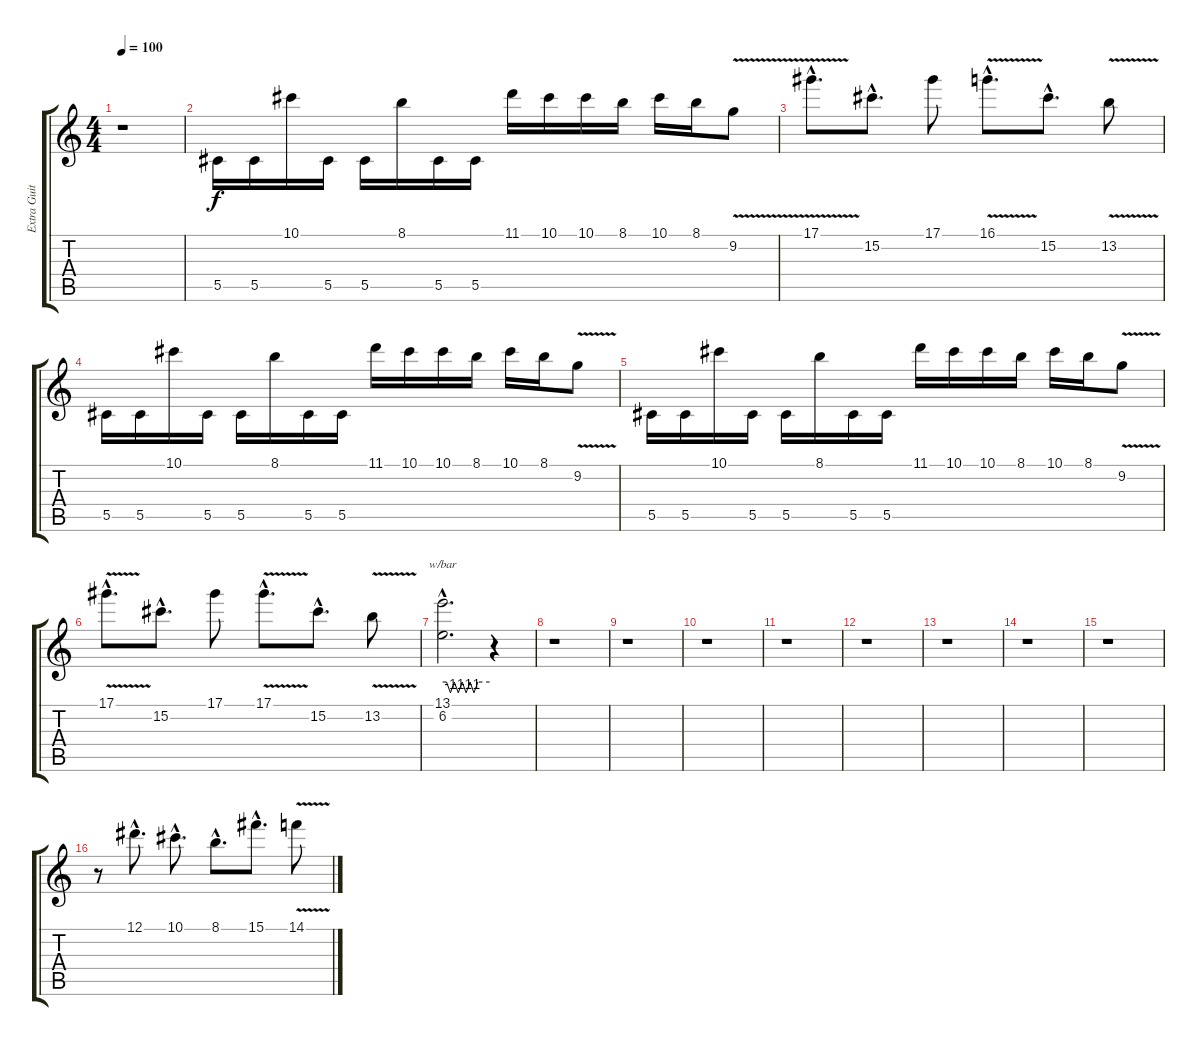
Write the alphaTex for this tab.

\track ("Extra Guitars" "Extra Guit") {instrument distortionguitar}
\staff {score tabs}
\tuning (Eb4 Bb3 Gb3 Db3 Ab2 Eb2) {hide}
\ts (4 4)
\tempo 100
\clef g2
\ks c
r.1{dy f instrument distortionguitar} |
5.5.16 5.5.16 10.1.16 5.5.16 5.5.16 8.1.16 5.5.16 5.5.16 11.1.16 10.1.16 10.1.16 8.1.16 10.1.16 8.1.16 9.2{v}.8 |
17.1{v hac}.8{d} 15.2{hac}.8{d} 17.1.8 16.1{v hac}.8{d} 15.2{hac}.8{d} 13.2{v}.8 |
5.5.16 5.5.16 10.1.16 5.5.16 5.5.16 8.1.16 5.5.16 5.5.16 11.1.16 10.1.16 10.1.16 8.1.16 10.1.16 8.1.16 9.2{v}.8 |
5.5.16 5.5.16 10.1.16 5.5.16 5.5.16 8.1.16 5.5.16 5.5.16 11.1.16 10.1.16 10.1.16 8.1.16 10.1.16 8.1.16 9.2{v}.8 |
17.1{v hac}.8{d} 15.2{hac}.8{d} 17.1.8 17.1{v hac}.8{d} 15.2{hac}.8{d} 13.2{v}.8 |
(13.1{hac} 6.2{hac}).2{d tbe (custom default 0 0 5 0 10 -4 15 0 20 -4 25 0 30 -4 35 0 40 -4 45 0 60 0)} r.4 |
r.1 |
r.1 |
r.1 |
r.1 |
r.1 |
r.1 |
r.1 |
r.1 |
r.8 12.1{hac}.8{d} 10.1{hac}.8{d} 8.1{hac}.8{d} 15.1{hac}.8{d} 14.1{v}.8
